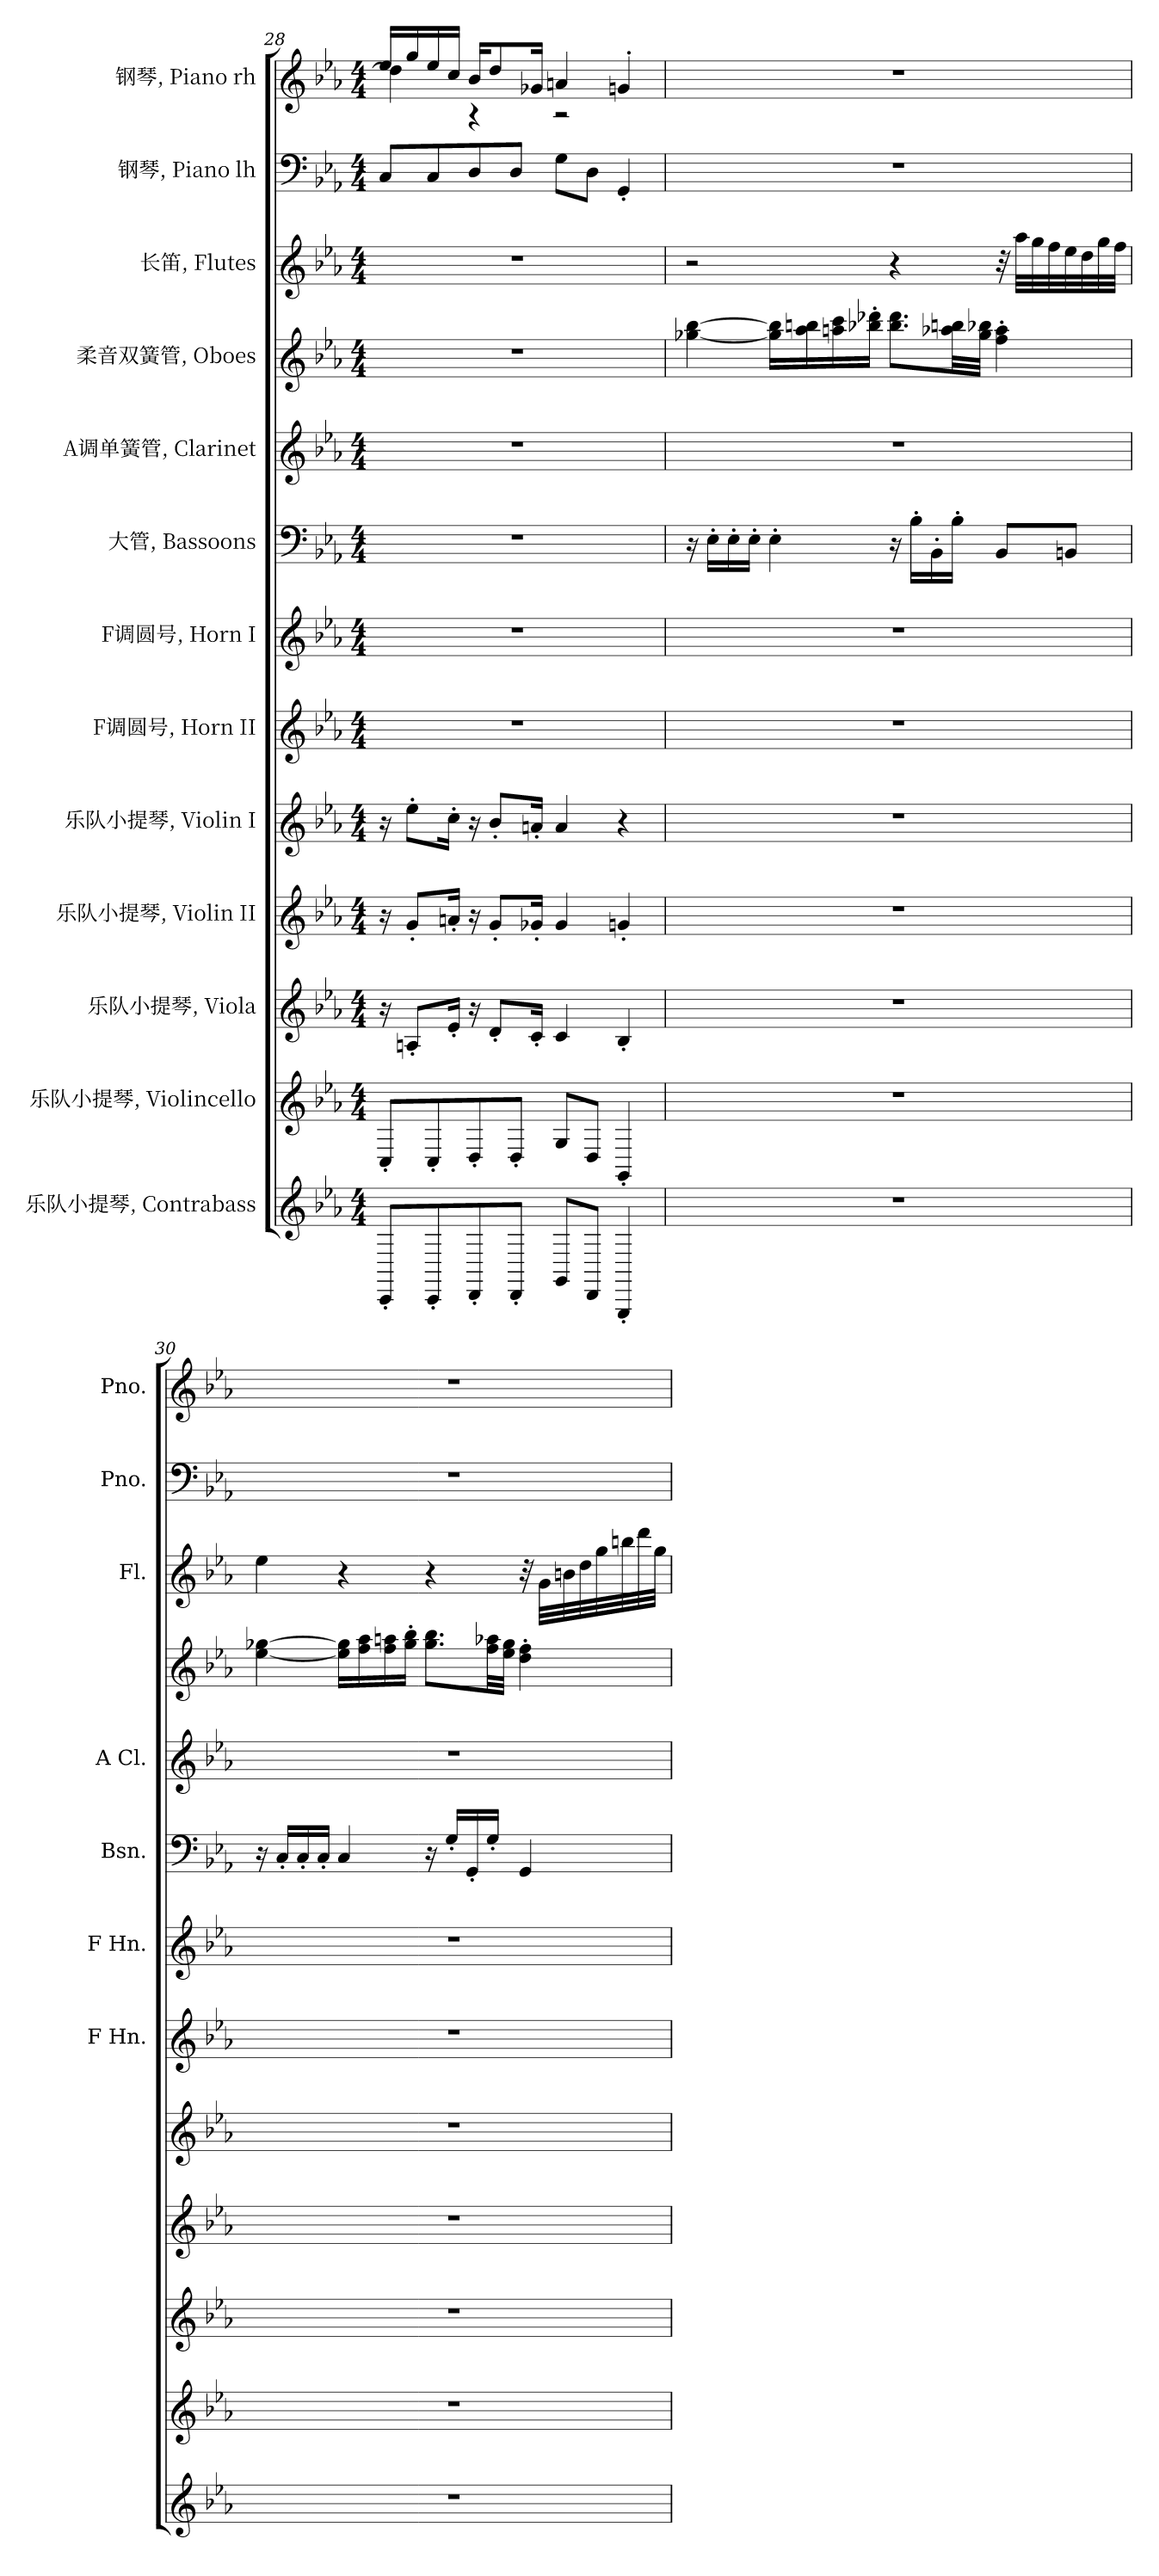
**kern	**kern	**kern	**kern	**kern	**kern	**kern	**kern	**kern	**kern	**kern	**kern	**kern
*part13	*part12	*part11	*part10	*part9	*part8	*part7	*part6	*part5	*part4	*part3	*part2	*part1
*staff13	*staff12	*staff11	*staff10	*staff9	*staff8	*staff7	*staff6	*staff5	*staff4	*staff3	*staff2	*staff1
*I"乐队小提琴, Contrabass	*I"乐队小提琴, Violincello	*I"乐队小提琴, Viola	*I"乐队小提琴, Violin II	*I"乐队小提琴, Violin I	*I"F调圆号, Horn II	*I"F调圆号, Horn I	*I"大管, Bassoons	*I"A调单簧管, Clarinet	*I"柔音双簧管, Oboes	*I"长笛, Flutes	*I"钢琴, Piano lh	*I"钢琴, Piano rh
*	*	*	*	*	*I'F Hn.	*I'F Hn.	*I'Bsn.	*I'A Cl.	*	*I'Fl.	*I'Pno.	*I'Pno.
!!LO:PB:g=z
*clefG2	*clefG2	*clefG2	*clefG2	*clefG2	*clefG2	*clefG2	*clefF4	*clefG2	*clefG2	*clefG2	*clefF4	*clefG2
*	*	*	*	*	*ITrd4c7	*ITrd4c7	*	*ITrd2c3	*ITrd2c3	*	*	*
*k[b-e-a-]	*k[b-e-a-]	*k[b-e-a-]	*k[b-e-a-]	*k[b-e-a-]	*k[b-e-a-d-]	*k[b-e-a-d-]	*k[b-e-a-]	*k[]	*k[]	*k[b-e-a-]	*k[b-e-a-]	*k[b-e-a-]
*M4/4	*M4/4	*M4/4	*M4/4	*M4/4	*M4/4	*M4/4	*M4/4	*M4/4	*M4/4	*M4/4	*M4/4	*M4/4
=28	=28	=28	=28	=28	=28	=28	=28	=28	=28	=28	=28	=28
*	*	*	*	*	*	*	*	*	*	*	*	*^
8CC'/L	8C'/L	16r	16r	16r	1r	1r	1r	1r	1r	1r	8C/L	16ee-/LL	4dd\]
.	.	8An'/L	8g'/L	8ee-'\L	.	.	.	.	.	.	.	16gg/	.
8CC'/	8C'/	.	.	.	.	.	.	.	.	.	8C/	16ee-/	.
.	.	16e-'/Jk	16an'/Jk	16cc'\Jk	.	.	.	.	.	.	.	16cc/JJ	.
8DD'/	8D'/	16r	16r	16r	.	.	.	.	.	.	8D/	16b-/KL	4r
.	.	8d'/L	8g'/L	8b-'/L	.	.	.	.	.	.	.	8dd/	.
8DD'/J	8D'/J	.	.	.	.	.	.	.	.	.	8D/J	.	.
.	.	16c'/Jk	16g-X'/Jk	16an'/Jk	.	.	.	.	.	.	.	16g-X/Jk	.
8GG/L	8G/L	4c/	4g-/	4a/	.	.	.	.	.	.	8G\L	4an/	2r
8DD/J	8D/J	.	.	.	.	.	.	.	.	.	8D\J	.	.
4GGG'/	4GG'/	4B-'/	4gn'/	4r	.	.	.	.	.	.	4GG'/	4gn'/	.
*	*	*	*	*	*	*	*	*	*	*	*	*v	*v
=29	=29	=29	=29	=29	=29	=29	=29	=29	=29	=29	=29	=29
1r	1r	1r	1r	1r	1r	1r	16r	1r	[4ee-X\ [4gg\	2r	1r	1r
.	.	.	.	.	.	.	16E-'\LL	.	.	.	.	.
.	.	.	.	.	.	.	16E-'\	.	.	.	.	.
.	.	.	.	.	.	.	16E-'\JJ	.	.	.	.	.
.	.	.	.	.	.	.	4E-'\	.	16ee-\] 16gg\]LL	.	.	.
.	.	.	.	.	.	.	.	.	16ff\ 16gg#X\	.	.	.
.	.	.	.	.	.	.	.	.	16ff#X\ 16aa\	.	.	.
.	.	.	.	.	.	.	.	.	16ggn\' 16bb-X\'JJ	.	.	.
.	.	.	.	.	.	.	16r	.	8.gg\ 8.bb-\L	4r	.	.
.	.	.	.	.	.	.	16B-'\LL	.	.	.	.	.
.	.	.	.	.	.	.	16BB-'\	.	.	.	.	.
.	.	.	.	.	.	.	16B-'\JJ	.	32ffn\ 32gg#X\LL	.	.	.
.	.	.	.	.	.	.	.	.	32ee-\ 32ggn\JJJ	.	.	.
.	.	.	.	.	.	.	8BB-/L	.	4dd\' 4ff\'	32r	.	.
.	.	.	.	.	.	.	.	.	.	32aa-\LLL	.	.
.	.	.	.	.	.	.	.	.	.	32gg\	.	.
.	.	.	.	.	.	.	.	.	.	32ff\	.	.
.	.	.	.	.	.	.	8BBn/J	.	.	32ee-\	.	.
.	.	.	.	.	.	.	.	.	.	32dd\	.	.
.	.	.	.	.	.	.	.	.	.	32gg\	.	.
.	.	.	.	.	.	.	.	.	.	32ff\JJJ	.	.
!!LO:PB:g=z
=30	=30	=30	=30	=30	=30	=30	=30	=30	=30	=30	=30	=30
1r	1r	1r	1r	1r	1r	1r	16r	1r	[4cc\ [4ee-X\	4ee-\	1r	1r
.	.	.	.	.	.	.	16C'/LL	.	.	.	.	.
.	.	.	.	.	.	.	16C'/	.	.	.	.	.
.	.	.	.	.	.	.	16C'/JJ	.	.	.	.	.
.	.	.	.	.	.	.	4C/	.	16cc\] 16ee-\]LL	4r	.	.
.	.	.	.	.	.	.	.	.	16dd\ 16ff\	.	.	.
.	.	.	.	.	.	.	.	.	16dd\ 16ff#X\	.	.	.
.	.	.	.	.	.	.	.	.	16ee-\' 16gg\'JJ	.	.	.
.	.	.	.	.	.	.	16r	.	8.ee-\ 8.gg\L	4r	.	.
.	.	.	.	.	.	.	16G'/LL	.	.	.	.	.
.	.	.	.	.	.	.	16GG'/	.	.	.	.	.
.	.	.	.	.	.	.	16G'/JJ	.	32dd\ 32ffn\LL	.	.	.
.	.	.	.	.	.	.	.	.	32cc\ 32ee-\JJJ	.	.	.
.	.	.	.	.	.	.	4GG/	.	4b\' 4dd\'	32r	.	.
.	.	.	.	.	.	.	.	.	.	32g\LLL	.	.
.	.	.	.	.	.	.	.	.	.	32bn\	.	.
.	.	.	.	.	.	.	.	.	.	32dd\	.	.
.	.	.	.	.	.	.	.	.	.	32gg\	.	.
.	.	.	.	.	.	.	.	.	.	32bbn\	.	.
.	.	.	.	.	.	.	.	.	.	32ddd\	.	.
.	.	.	.	.	.	.	.	.	.	32gg\JJJ	.	.
=	=	=	=	=	=	=	=	=	=	=	=	=
*-	*-	*-	*-	*-	*-	*-	*-	*-	*-	*-	*-	*-
